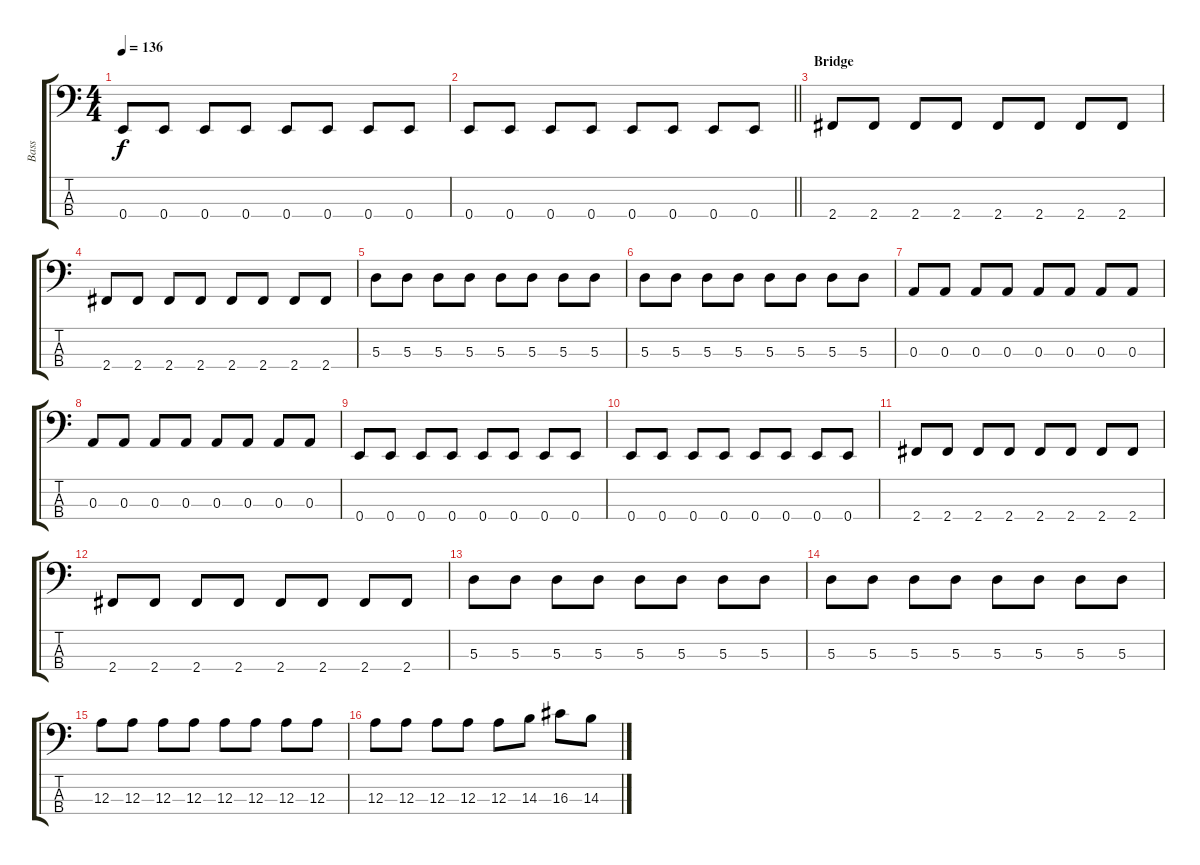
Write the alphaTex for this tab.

\track ("Bass" "Bass") {instrument electricbassfinger}
\staff {score tabs}
\tuning (G2 D2 A1 E1) {hide}
\ts (4 4)
\tempo 136
\clef f4
\ks c
0.4.8{dy f} 0.4.8 0.4.8 0.4.8 0.4.8 0.4.8 0.4.8 0.4.8 |
\barLineRight lightlight
0.4.8 0.4.8 0.4.8 0.4.8 0.4.8 0.4.8 0.4.8 0.4.8 |
\section ("" "Bridge")
2.4.8 2.4.8 2.4.8 2.4.8 2.4.8 2.4.8 2.4.8 2.4.8 |
2.4.8 2.4.8 2.4.8 2.4.8 2.4.8 2.4.8 2.4.8 2.4.8 |
5.3.8 5.3.8 5.3.8 5.3.8 5.3.8 5.3.8 5.3.8 5.3.8 |
5.3.8 5.3.8 5.3.8 5.3.8 5.3.8 5.3.8 5.3.8 5.3.8 |
0.3.8 0.3.8 0.3.8 0.3.8 0.3.8 0.3.8 0.3.8 0.3.8 |
0.3.8 0.3.8 0.3.8 0.3.8 0.3.8 0.3.8 0.3.8 0.3.8 |
0.4.8 0.4.8 0.4.8 0.4.8 0.4.8 0.4.8 0.4.8 0.4.8 |
0.4.8 0.4.8 0.4.8 0.4.8 0.4.8 0.4.8 0.4.8 0.4.8 |
2.4.8 2.4.8 2.4.8 2.4.8 2.4.8 2.4.8 2.4.8 2.4.8 |
2.4.8 2.4.8 2.4.8 2.4.8 2.4.8 2.4.8 2.4.8 2.4.8 |
5.3.8 5.3.8 5.3.8 5.3.8 5.3.8 5.3.8 5.3.8 5.3.8 |
5.3.8 5.3.8 5.3.8 5.3.8 5.3.8 5.3.8 5.3.8 5.3.8 |
12.3.8 12.3.8 12.3.8 12.3.8 12.3.8 12.3.8 12.3.8 12.3.8 |
12.3.8 12.3.8 12.3.8 12.3.8 12.3.8 14.3.8 16.3.8 14.3.8
